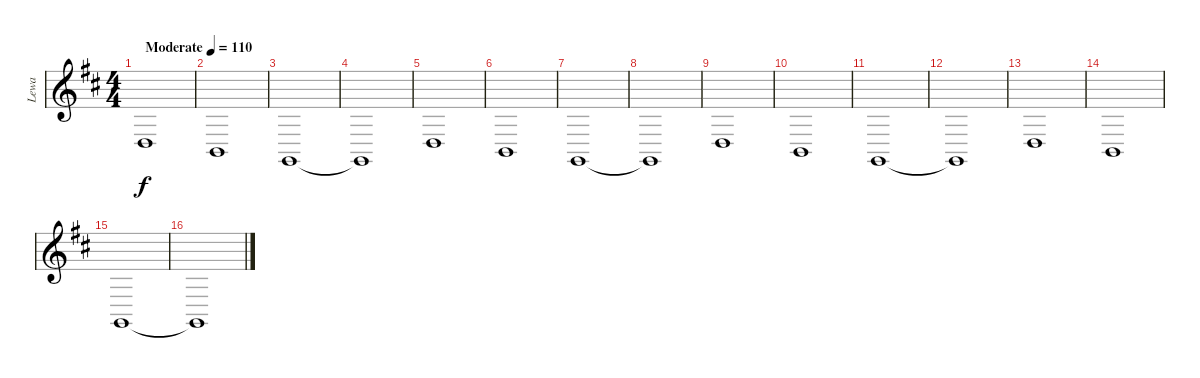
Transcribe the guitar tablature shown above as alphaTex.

\track ("Lewa" "Lewa") {mute instrument acousticgrandpiano}
\staff {score}
\tuning (E4 B3 G3 D3 A2 E2) {hide}
\ts (4 4)
\tempo (110 "Moderate")
\clef g2
\ks d
5.5.1{dy f instrument acousticgrandpiano} |
2.5.1 |
3.6.1 |
3.6{t}.1 |
5.5.1 |
2.5.1 |
3.6.1 |
3.6{t}.1 |
5.5.1 |
2.5.1 |
3.6.1 |
3.6{t}.1 |
5.5.1 |
2.5.1 |
3.6.1 |
3.6{t}.1
